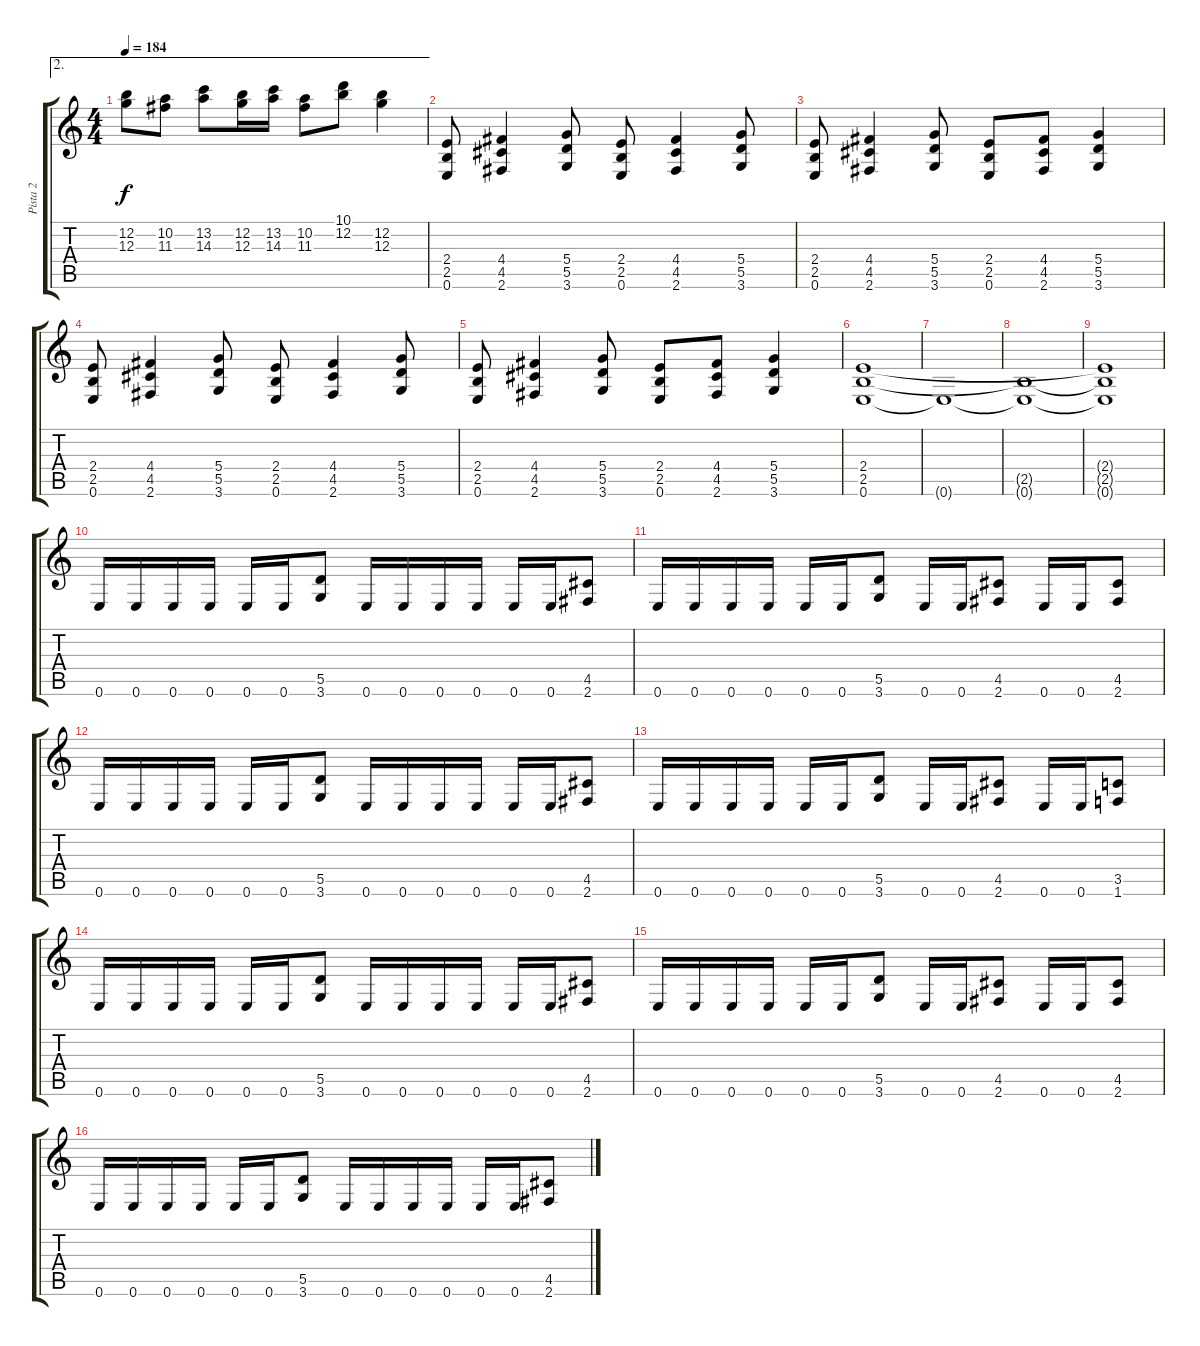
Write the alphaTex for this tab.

\track ("Pista 2" "Pista 2") {instrument overdrivenguitar}
\staff {score tabs}
\tuning (E4 B3 G3 D3 A2 E2) {hide}
\ae 2
\ts (4 4)
\tempo 184
\clef g2
\ks c
(12.2{t} 12.3{t}).8{dy f} (10.2 11.3).8 (13.2 14.3).8 (12.2 12.3).16 (13.2 14.3).16 (10.2 11.3).8 (10.1 12.2).8 (12.2 12.3).4 |
(2.4 2.5 0.6).8 (4.4 4.5 2.6).4 (5.4 5.5 3.6).8 (2.4 2.5 0.6).8 (4.4 4.5 2.6).4 (5.4 5.5 3.6).8 |
(2.4 2.5 0.6).8 (4.4 4.5 2.6).4 (5.4 5.5 3.6).8 (2.4 2.5 0.6).8 (4.4 4.5 2.6).8 (5.4 5.5 3.6).4 |
(2.4 2.5 0.6).8 (4.4 4.5 2.6).4 (5.4 5.5 3.6).8 (2.4 2.5 0.6).8 (4.4 4.5 2.6).4 (5.4 5.5 3.6).8 |
(2.4 2.5 0.6).8 (4.4 4.5 2.6).4 (5.4 5.5 3.6).8 (2.4 2.5 0.6).8 (4.4 4.5 2.6).8 (5.4 5.5 3.6).4 |
(2.4 2.5 0.6).1 |
0.6{t}.1 |
(2.5{t} 0.6{t}).1 |
(2.4{t} 2.5{t} 0.6{t}).1 |
0.6.16 0.6.16 0.6.16 0.6.16 0.6.16 0.6.16 (5.5 3.6).8 0.6.16 0.6.16 0.6.16 0.6.16 0.6.16 0.6.16 (4.5 2.6).8 |
0.6.16 0.6.16 0.6.16 0.6.16 0.6.16 0.6.16 (5.5 3.6).8 0.6.16 0.6.16 (4.5 2.6).8 0.6.16 0.6.16 (4.5 2.6).8 |
0.6.16 0.6.16 0.6.16 0.6.16 0.6.16 0.6.16 (5.5 3.6).8 0.6.16 0.6.16 0.6.16 0.6.16 0.6.16 0.6.16 (4.5 2.6).8 |
0.6.16 0.6.16 0.6.16 0.6.16 0.6.16 0.6.16 (5.5 3.6).8 0.6.16 0.6.16 (4.5 2.6).8 0.6.16 0.6.16 (3.5 1.6).8 |
0.6.16 0.6.16 0.6.16 0.6.16 0.6.16 0.6.16 (5.5 3.6).8 0.6.16 0.6.16 0.6.16 0.6.16 0.6.16 0.6.16 (4.5 2.6).8 |
0.6.16 0.6.16 0.6.16 0.6.16 0.6.16 0.6.16 (5.5 3.6).8 0.6.16 0.6.16 (4.5 2.6).8 0.6.16 0.6.16 (4.5 2.6).8 |
0.6.16 0.6.16 0.6.16 0.6.16 0.6.16 0.6.16 (5.5 3.6).8 0.6.16 0.6.16 0.6.16 0.6.16 0.6.16 0.6.16 (4.5 2.6).8
